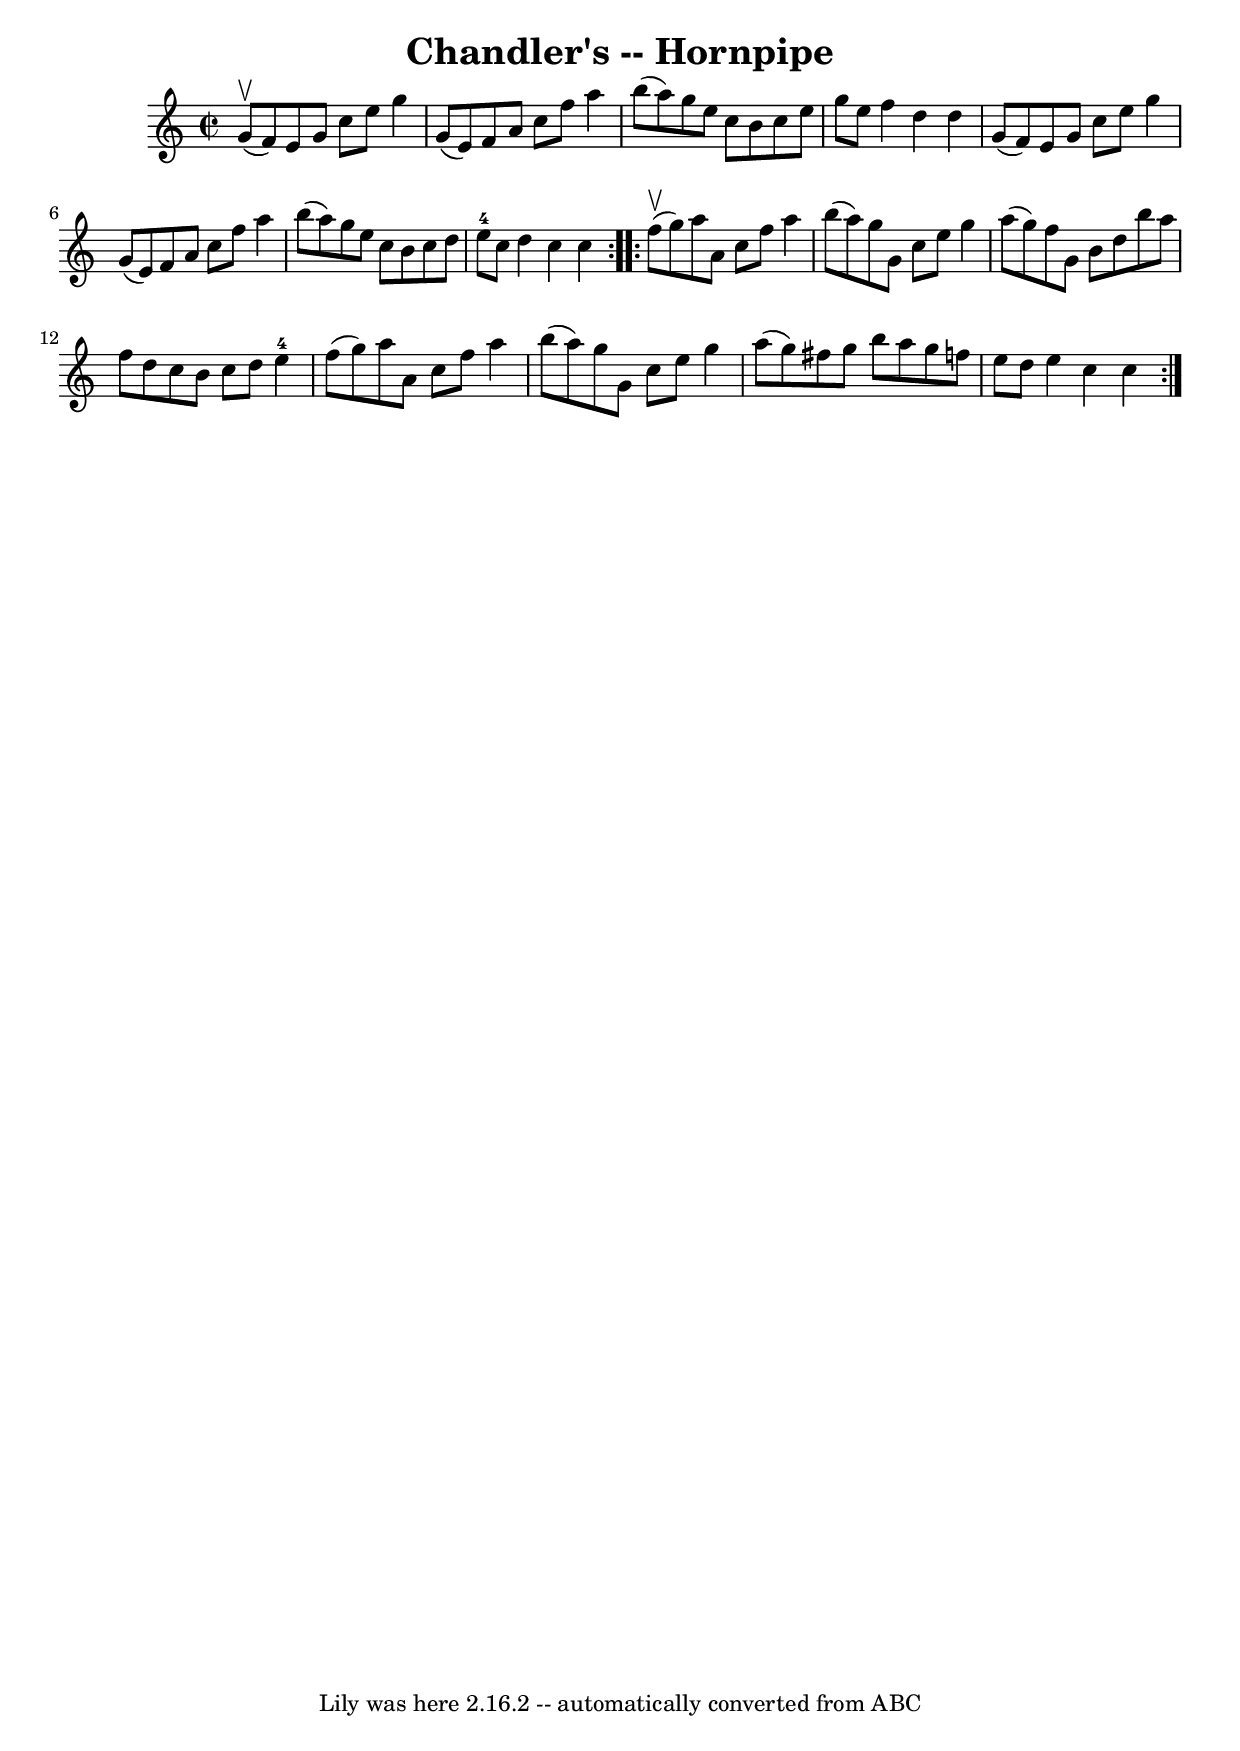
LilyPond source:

\version "2.16.2"
\include "Mammoth.ily"
\header {
  %% book = "Cole's 1000 Fiddle Tunes"
  crossRefNumber = "1"
  footnotes = ""
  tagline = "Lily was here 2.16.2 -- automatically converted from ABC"
  title = "Chandler's -- Hornpipe"

}
voicedefault =  {



  \repeat volta 2 {

    \override Staff.TimeSignature #'style = #'C
    \time 2/2 
    \key c \major     g'8 (^\upbow f'8)  |
    e'8 g'8         c''8 e''8 g''4 g'8 (e'8)  |
    f'8 a'8 c''8 f''8        a''4 b''8 (a''8)  |
    g''8 e''8 c''8 b'8 c''8         e''8 g''8 e''8   |
    f''4 d''4 d''4 g'8 (f'8)  |
    e'8 g'8 c''8 e''8 g''4 g'8 (e'8) |
         f'8 a'8 c''8 f''8 a''4 b''8 (a''8)  |
    g''8 e''8      c''8 b'8 c''8 d''8 e''8-4 c''8   |
    d''4 c''4    
    c''4  
  }     
  \repeat volta 2 {     f''8 (^\upbow g''8)  |
    a''8         a'8 c''8 f''8 a''4 b''8 (a''8)  |
    g''8 g'8 c''8      e''8 g''4 a''8 (g''8)  |
    f''8 g'8 b'8 d''8         b''8 a''8 f''8 d''8   |
    c''8 b'8 c''8 d''8 e''4-4 f''8 (g''8) |
    a''8 a'8 c''8 f''8 a''4         b''8 (a''8)  |
    g''8 g'8 c''8 e''8 g''4 a''8 (     g''8)  |
    fis''8 g''8 b''8 a''8 g''8 f''!8 e''8         d''8   |
    e''4 c''4 c''4  
  }   

}

\score{
  <<

    \context Staff="default"
    {
      \voicedefault 
      
    }

  >>
  \layout {
    
  }
  \midi {
  }

}
